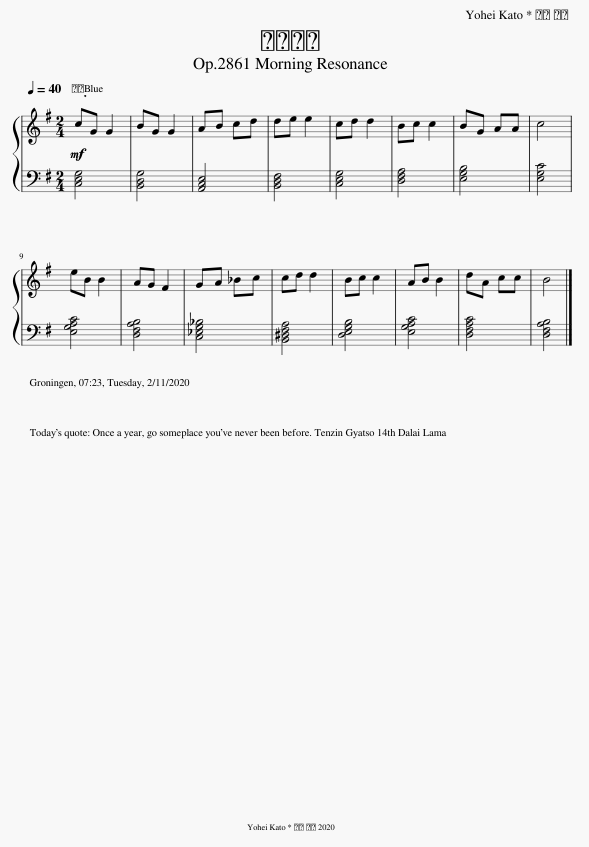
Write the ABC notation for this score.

X:1
%%score { 1 | 2 }
L:1/8
Q:1/4=40
M:2/4
I:linebreak $
K:G
V:1 treble
V:2 bass
V:1
!mf! cG G2 | BG G2 | AB cd | de e2 | cd d2 | %5
 Bc c2 | BG AA | c4 |$ eB B2 | AG F2 | %10
 GA _Bc | cd d2 | Bc c2 | AB B2 | dA cc | %15
 B4 |] %16
V:2
 [C,E,G,]4 | [B,,D,G,]4 | [A,,C,E,]4 | [B,,D,F,]4 | [C,E,G,]4 | %5
 [D,F,A,]4 | [E,G,B,]4 | [E,G,C]4 |$ [E,G,A,C]4 | [D,F,A,B,]4 | %10
 [C,_E,G,_B,]4 | [B,,^D,F,A,]4 | [D,E,G,B,]4 | [E,G,A,C]4 | [D,F,A,C]4 | %15
 [D,F,A,B,]4 |] %16
